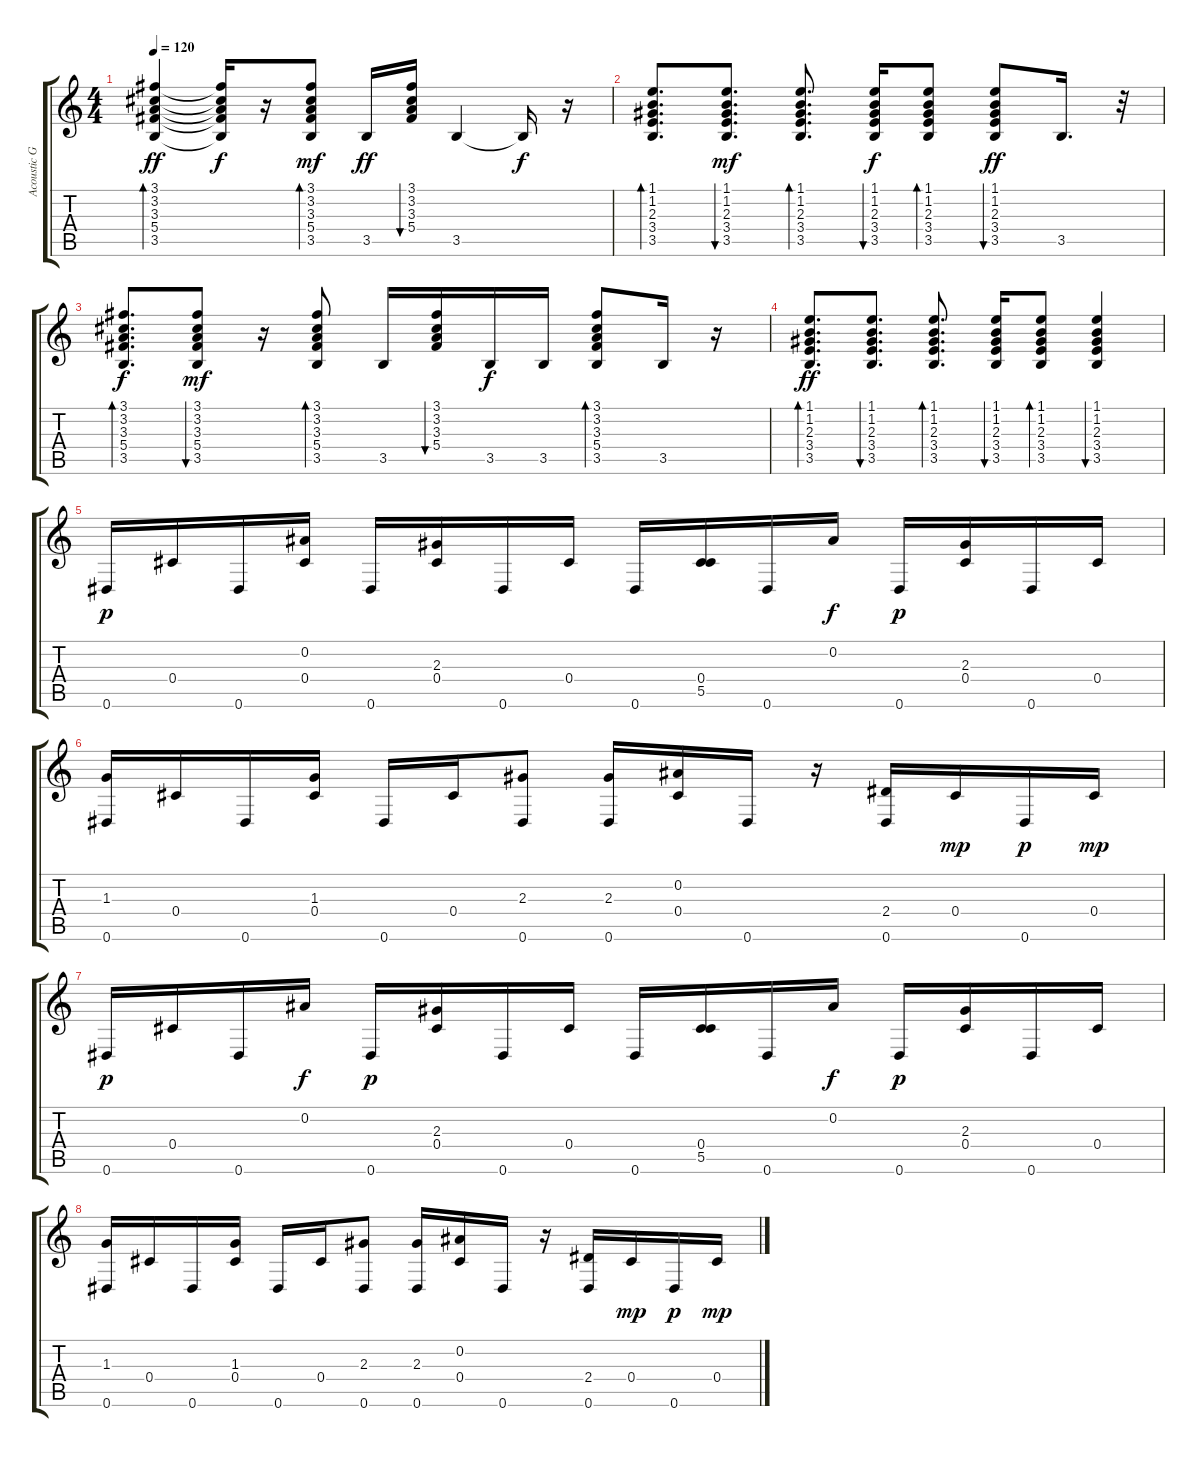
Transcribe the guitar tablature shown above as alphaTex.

\track ("Acoustic Guitar" "Acoustic G") {instrument acousticguitarsteel}
\staff {score tabs}
\tuning (Eb4 Bb3 Gb3 Db3 Ab2 Eb2) {hide}
\ts (4 4)
\tempo 120
\clef g2
\ks c
(3.1 3.2 3.3 5.4 3.5).4{bd 60 dy ff} (3.1{t} 3.2{t} 3.3{t} 5.4{t} 3.5{t}).16{dy f} r.16 (3.1 3.2 3.3 5.4 3.5).8{bd 60 dy mf} 3.5.16{dy ff} (3.1 3.2 3.3 5.4).16{bu 60} 3.5.4 3.5{t}.16{dy f} r.16 |
(1.1 1.2 2.3 3.4 3.5).8{d bd 60} (1.1 1.2 2.3 3.4 3.5).8{d bu 60 dy mf} (1.1 1.2 2.3 3.4 3.5).8{d bd 60} (1.1 1.2 2.3 3.4 3.5).16{bu 60 dy f} (1.1 1.2 2.3 3.4 3.5).8{bd 60} (1.1 1.2 2.3 3.4 3.5).8{bu 60 dy ff} 3.5.16{d} r.32 |
(3.1 3.2 3.3 5.4 3.5).8{d bd 60 dy f} (3.1 3.2 3.3 5.4 3.5).8{bu 60 dy mf} r.16 (3.1 3.2 3.3 5.4 3.5).8{bd 60} 3.5.16 (3.1 3.2 3.3 5.4).16{bu 60} 3.5.16{dy f} 3.5.16 (3.1 3.2 3.3 5.4 3.5).8{bd 60} 3.5.16 r.16 |
(1.1 1.2 2.3 3.4 3.5).8{d bd 60 dy ff} (1.1 1.2 2.3 3.4 3.5).8{d bu 60} (1.1 1.2 2.3 3.4 3.5).8{d bd 60} (1.1 1.2 2.3 3.4 3.5).16{bu 60} (1.1 1.2 2.3 3.4 3.5).8{bd 60} (1.1 1.2 2.3 3.4 3.5).4{bu 60} |
0.6.16{dy p} 0.4.16 0.6.16 (0.2 0.4).16 0.6.16 (2.3 0.4).16 0.6.16 0.4.16 0.6.16 (0.4 5.5).16 0.6.16 0.2.16{dy f} 0.6.16{dy p} (2.3 0.4).16 0.6.16 0.4.16 |
(1.3 0.6).16 0.4.16 0.6.16 (1.3 0.4).16 0.6.16 0.4.16 (2.3 0.6).8 (2.3 0.6).16 (0.2 0.4).16 0.6.16 r.16 (2.4 0.6).16 0.4.16{dy mp} 0.6.16{dy p} 0.4.16{dy mp} |
0.6.16{dy p} 0.4.16 0.6.16 0.2.16{dy f} 0.6.16{dy p} (2.3 0.4).16 0.6.16 0.4.16 0.6.16 (0.4 5.5).16 0.6.16 0.2.16{dy f} 0.6.16{dy p} (2.3 0.4).16 0.6.16 0.4.16 |
(1.3 0.6).16 0.4.16 0.6.16 (1.3 0.4).16 0.6.16 0.4.16 (2.3 0.6).8 (2.3 0.6).16 (0.2 0.4).16 0.6.16 r.16 (2.4 0.6).16 0.4.16{dy mp} 0.6.16{dy p} 0.4.16{dy mp}
